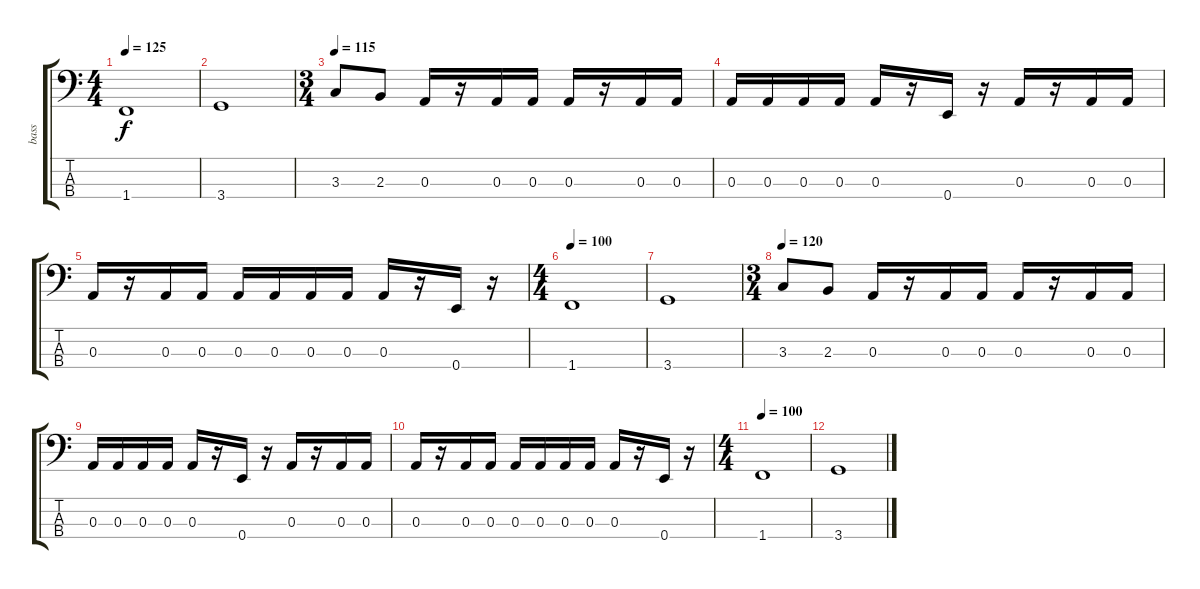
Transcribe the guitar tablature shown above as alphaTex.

\track ("bass" "bass") {instrument electricbassfinger}
\staff {score tabs}
\tuning (G2 D2 A1 E1) {hide}
\ts (4 4)
\tempo 125
\clef f4
\ks c
1.4.1{dy f} |
3.4.1 |
\ts (3 4)
\tempo 115
3.3.8 2.3.8 0.3.16 r.16 0.3.16 0.3.16 0.3.16 r.16 0.3.16 0.3.16 |
0.3.16 0.3.16 0.3.16 0.3.16 0.3.16 r.16 0.4.16 r.16 0.3.16 r.16 0.3.16 0.3.16 |
0.3.16 r.16 0.3.16 0.3.16 0.3.16 0.3.16 0.3.16 0.3.16 0.3.16 r.16 0.4.16 r.16 |
\ts (4 4)
\tempo 100
1.4.1 |
3.4.1 |
\ts (3 4)
\tempo 115
\tempo 120
3.3.8 2.3.8 0.3.16 r.16 0.3.16 0.3.16 0.3.16 r.16 0.3.16 0.3.16 |
0.3.16 0.3.16 0.3.16 0.3.16 0.3.16 r.16 0.4.16 r.16 0.3.16 r.16 0.3.16 0.3.16 |
0.3.16 r.16 0.3.16 0.3.16 0.3.16 0.3.16 0.3.16 0.3.16 0.3.16 r.16 0.4.16 r.16 |
\ts (4 4)
\tempo 100
1.4.1 |
3.4.1
